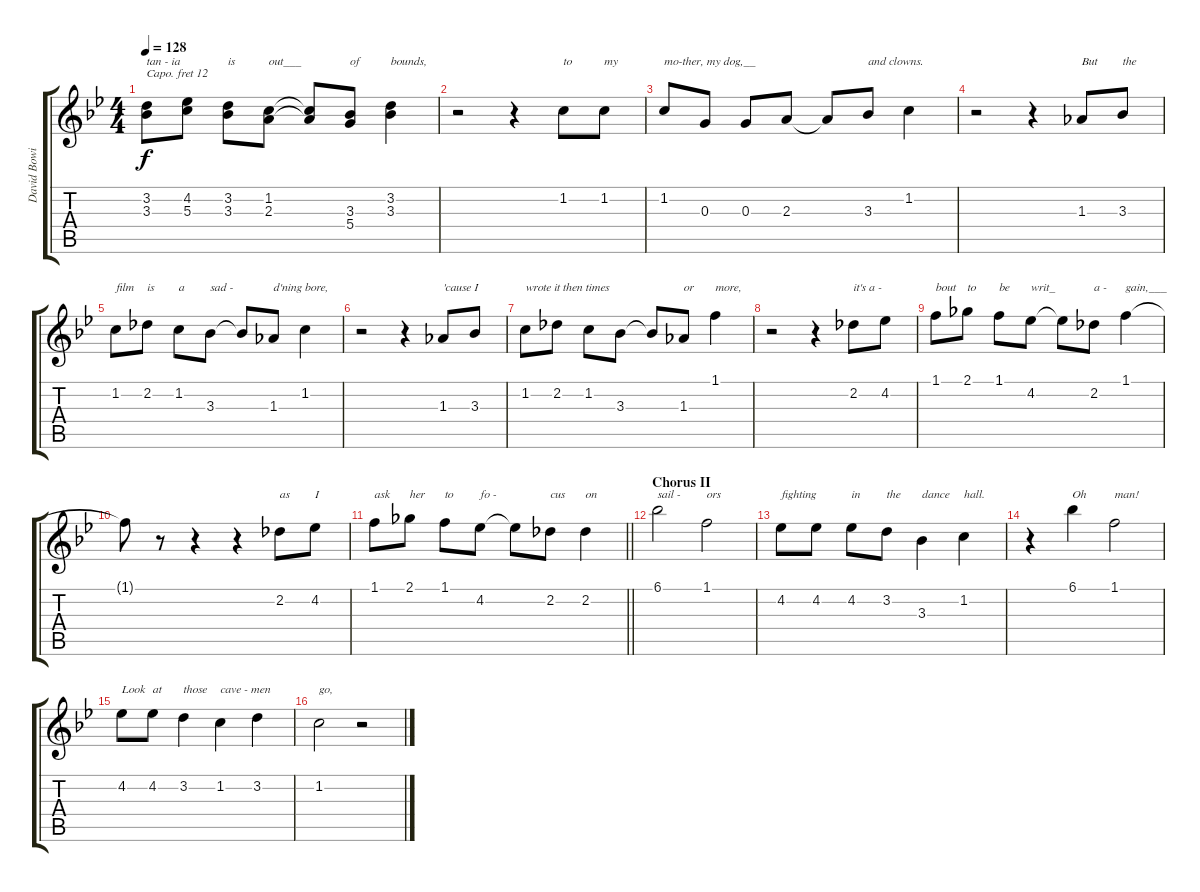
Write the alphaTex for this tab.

\track ("David Bowie" "David Bowi") {instrument flute}
\staff {score tabs}
\capo 12
\tuning (E4 B3 G3 D3 A2 E2) {hide}
\ts (4 4)
\tempo 128
\clef g2
\ks bb
(3.2 3.3).8{txt "tan - ia" dy f} (4.2 5.3).8 (3.2 3.3).8{txt "is"} (1.2 2.3).8{txt "out___"} (1.2{t} 2.3{t}).8 (3.3 5.4).8{txt "of"} (3.2 3.3).4{txt "bounds,"} |
r.2 r.4 1.2.8{txt "to"} 1.2.8{txt "my"} |
1.2.8{txt "mo-ther, my dog,__"} 0.3.8 0.3.8 2.3.8 2.3{t}.8 3.3.8{txt "and clowns."} 1.2.4 |
r.2 r.4 1.3.8{txt "But"} 3.3.8{txt "the"} |
1.2.8{txt "film"} 2.2.8{txt "is"} 1.2.8{txt "a"} 3.3.8{txt "sad -"} 3.3{t}.8 1.3.8{txt "d'ning bore,"} 1.2.4 |
r.2 r.4 1.3.8{txt "'cause I"} 3.3.8 |
1.2.8{txt "wrote it then times"} 2.2.8 1.2.8 3.3.8 3.3{t}.8 1.3.8{txt "or"} 1.1.4{txt "more,"} |
r.2 r.4 2.2.8{txt "it's a -"} 4.2.8 |
1.1.8{txt "bout"} 2.1.8{txt "to"} 1.1.8{txt "be"} 4.2.8{txt "writ_"} 4.2{t}.8 2.2.8{txt "a -"} 1.1.4{txt "gain,___"} |
1.1{t}.8 r.8 r.4 r.4 2.2.8{txt "as"} 4.2.8{txt "I"} |
\barLineRight lightlight
1.1.8{txt "ask"} 2.1.8{txt "her"} 1.1.8{txt "to"} 4.2.8{txt "fo -"} 4.2{t}.8 2.2.8{txt "cus"} 2.2.4{txt "on"} |
\section ("" "Chorus II")
6.1.2{txt "sail -"} 1.1.2{txt "ors"} |
4.2.8{txt "fighting"} 4.2.8 4.2.8{txt "in"} 3.2.8{txt "the"} 3.3.4{txt "dance"} 1.2.4{txt "hall."} |
r.4 6.1.4{txt "Oh"} 1.1.2{txt "man!"} |
4.2.8{txt "Look"} 4.2.8{txt "at"} 3.2.4{txt "those"} 1.2.4{txt "cave - men"} 3.2.4 |
1.2.2{txt "go,"} r.2
